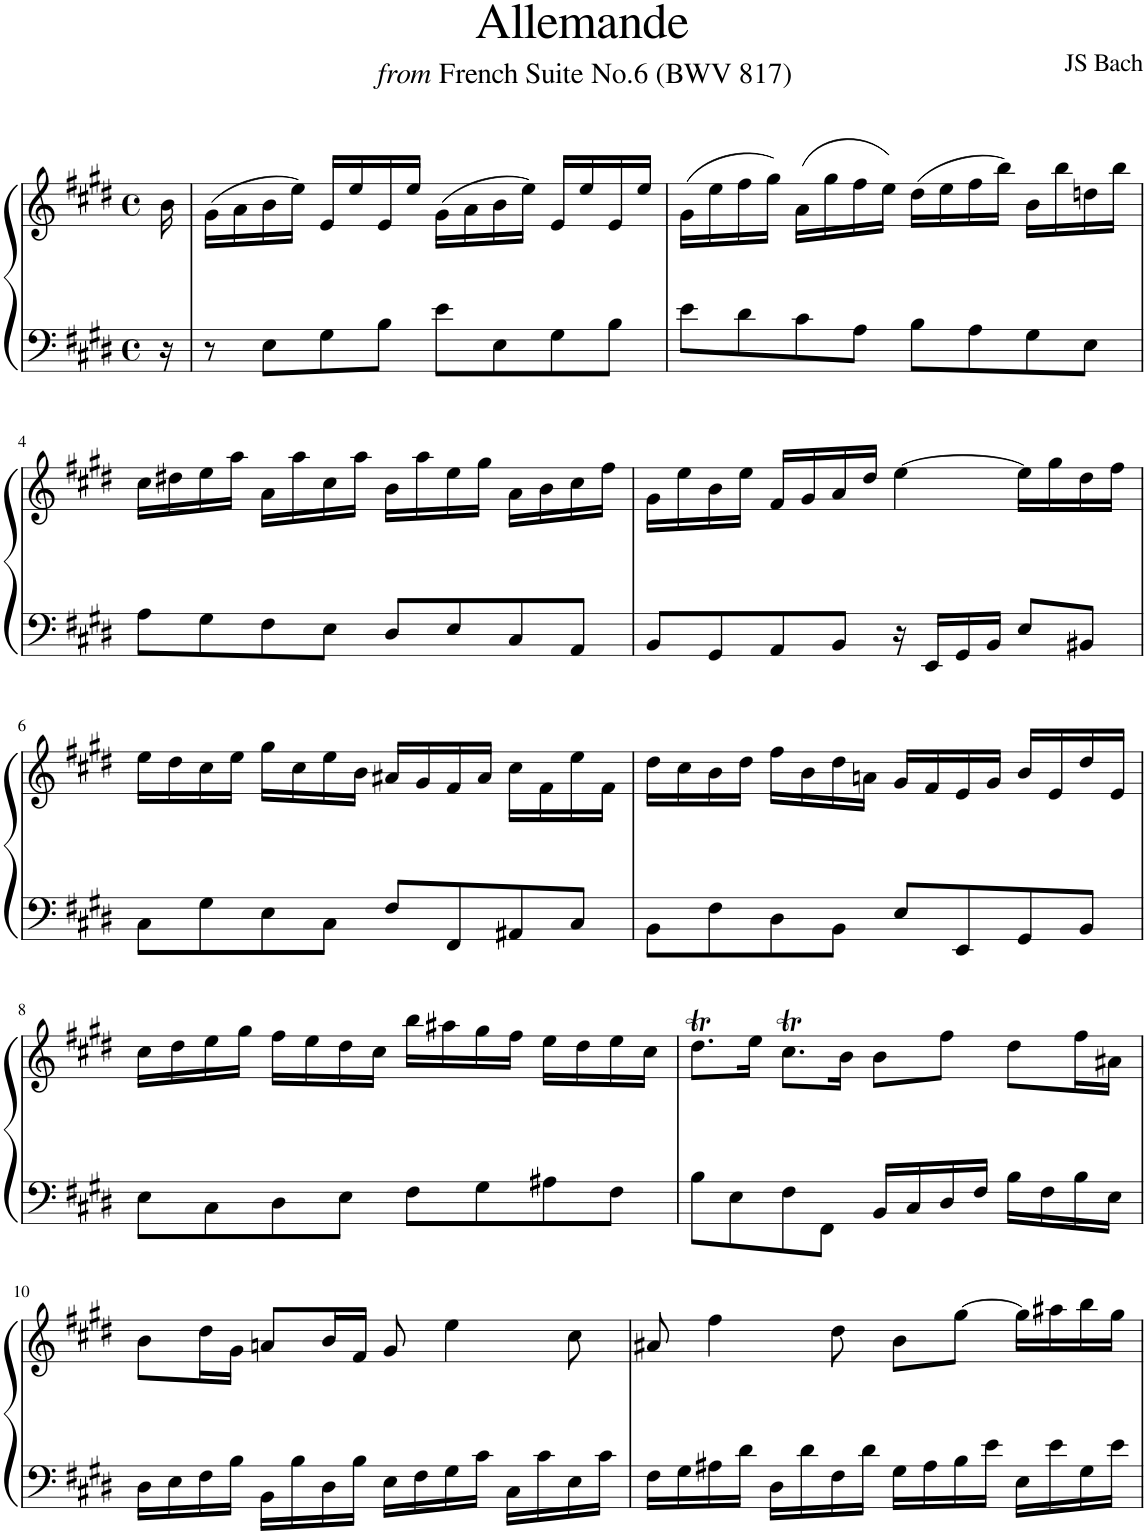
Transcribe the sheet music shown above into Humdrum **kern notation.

**kern	**kern
*part1	*part1
*staff2	*staff1
*I"Piano	*
*I'Pno	*
*clefF4	*clefG2
*k[f#c#g#d#]	*k[f#c#g#d#]
*M4/4	*M4/4
*met(c)	*met(c)
=1	=1
16r	16b\
=2	=2
8r	(16g#\LL
.	16a\
8E\L	16b\
.	16ee\JJ)
8G#\	16e/LL
.	16ee/
8B\J	16e/
.	16ee/JJ
8e\L	(16g#\LL
.	16a\
8E\	16b\
.	16ee\JJ)
8G#\	16e/LL
.	16ee/
8B\J	16e/
.	16ee/JJ
=3	=3
8e\L	(16g#\LL
.	16ee\
8d#\	16ff#\
.	16gg#\JJ)
8c#\	(16a\LL
.	16gg#\
8A\J	16ff#\
.	16ee\JJ)
8B\L	(16dd#\LL
.	16ee\
8A\	16ff#\
.	16bb\JJ)
8G#\	16b\LL
.	16bb\
8E\J	16ddn\
.	16bb\JJ
!!LO:LB:g=z
=4	=4
8A\L	16cc#\LL
.	16dd#X\
8G#\	16ee\
.	16aa\JJ
8F#\	16a\LL
.	16aa\
8E\J	16cc#\
.	16aa\JJ
8D#/L	16b\LL
.	16aa\
8E/	16ee\
.	16gg#\JJ
8C#/	16a\LL
.	16b\
8AA/J	16cc#\
.	16ff#\JJ
=5	=5
8BB/L	16g#\LL
.	16ee\
8GG#/	16b\
.	16ee\JJ
8AA/	16f#/LL
.	16g#/
8BB/J	16a/
.	16dd#/JJ
16r	[4ee\
16EE/LL	.
16GG#/	.
16BB/JJ	.
8E/L	16ee\LL]
.	16gg#\
8BB#X/J	16dd#\
.	16ff#\JJ
!!LO:LB:g=z
=6	=6
8C#\L	16ee\LL
.	16dd#\
8G#\	16cc#\
.	16ee\JJ
8E\	16gg#\LL
.	16cc#\
8C#\J	16ee\
.	16b\JJ
8F#/L	16a#X/LL
.	16g#/
8FF#/	16f#/
.	16a#/JJ
8AA#X/	16cc#\LL
.	16f#\
8C#/J	16ee\
.	16f#\JJ
=7	=7
8BB\L	16dd#\LL
.	16cc#\
8F#\	16b\
.	16dd#\JJ
8D#\	16ff#\LL
.	16b\
8BB\J	16dd#\
.	16an\JJ
8E/L	16g#/LL
.	16f#/
8EE/	16e/
.	16g#/JJ
8GG#/	16b/LL
.	16e/
8BB/J	16dd#/
.	16e/JJ
!!LO:LB:g=z
=8	=8
8E\L	16cc#\LL
.	16dd#\
8C#\	16ee\
.	16gg#\JJ
8D#\	16ff#\LL
.	16ee\
8E\J	16dd#\
.	16cc#\JJ
8F#\L	16bb\LL
.	16aa#X\
8G#\	16gg#\
.	16ff#\JJ
8A#X\	16ee\LL
.	16dd#\
8F#\J	16ee\
.	16cc#\JJ
=9	=9
8B\L	8.dd#t\L
8E\	.
.	16ee\Jk
8F#\	8.cc#T\L
8FF#\J	.
.	16b\Jk
16BB/LL	8b\L
16C#/	.
16D#/	8ff#\J
16F#/JJ	.
16B\LL	8dd#\L
16F#\	.
16B\	16ff#\L
16E\JJ	16a#X\JJ
!!LO:LB:g=z
=10	=10
16D#\LL	8b\L
16E\	.
16F#\	16dd#\L
16B\JJ	16g#\JJ
16BB\LL	8an/L
16B\	.
16D#\	16b/L
16B\JJ	16f#/JJ
16E\LL	8g#/
16F#\	.
16G#\	4ee\
16c#\JJ	.
16C#\LL	.
16c#\	.
16E\	8cc#\
16c#\JJ	.
=11	=11
16F#\LL	8a#X/
16G#\	.
16A#X\	4ff#\
16d#\JJ	.
16D#\LL	.
16d#\	.
16F#\	8dd#\
16d#\JJ	.
16G#\LL	8b\L
16A#\	.
16B\	[8gg#\J
16e\JJ	.
16E\LL	16gg#\LL]
16e\	16aa#X\
16G#\	16bb\
16e\JJ	16gg#\JJ
=	=
*-	*-
